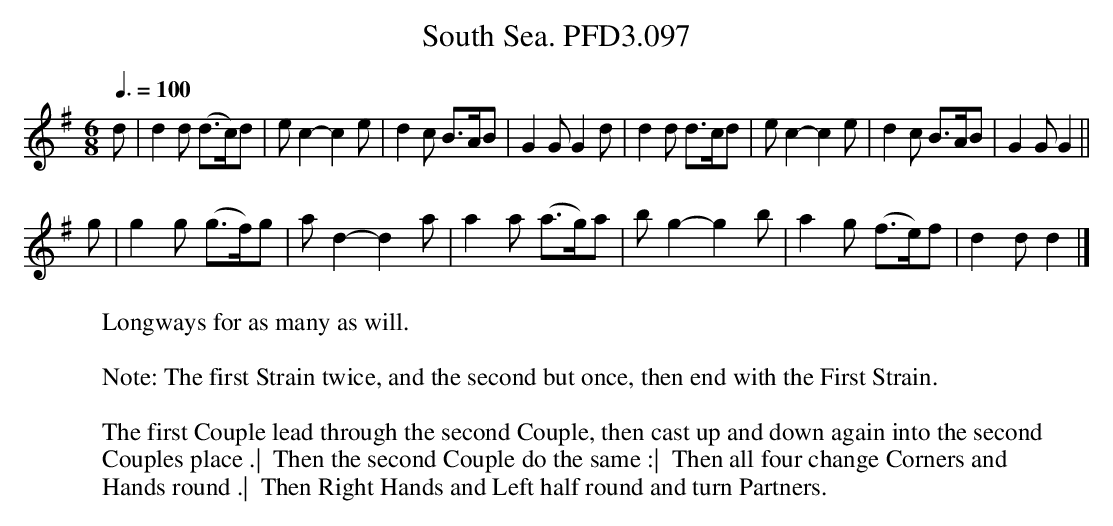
X:1
T:South Sea. PFD3.097
W:Longways for as many as will.
L:1/8
Q:3/8=100
M:6/8
K:G
d|d2d (d>c)d|ec2- c2e|d2c B>AB|G2G G2d|d2d d>cd|ec2- c2e|d2c B>AB|G2G G2 ||
g|g2g (g>f)g|ad2- d2a|a2a (a>g)a|b g2- g2b|a2g (f>e)f|d2d d2 |]
W:
W: Note: The first Strain twice, and the second but once, then end with the First Strain.
W:
W: The first Couple lead through the second Couple, then cast up and down again into the second
W: Couples place .|  Then the second Couple do the same :|  Then all four change Corners and
W: Hands round .|  Then Right Hands and Left half round and turn Partners.
